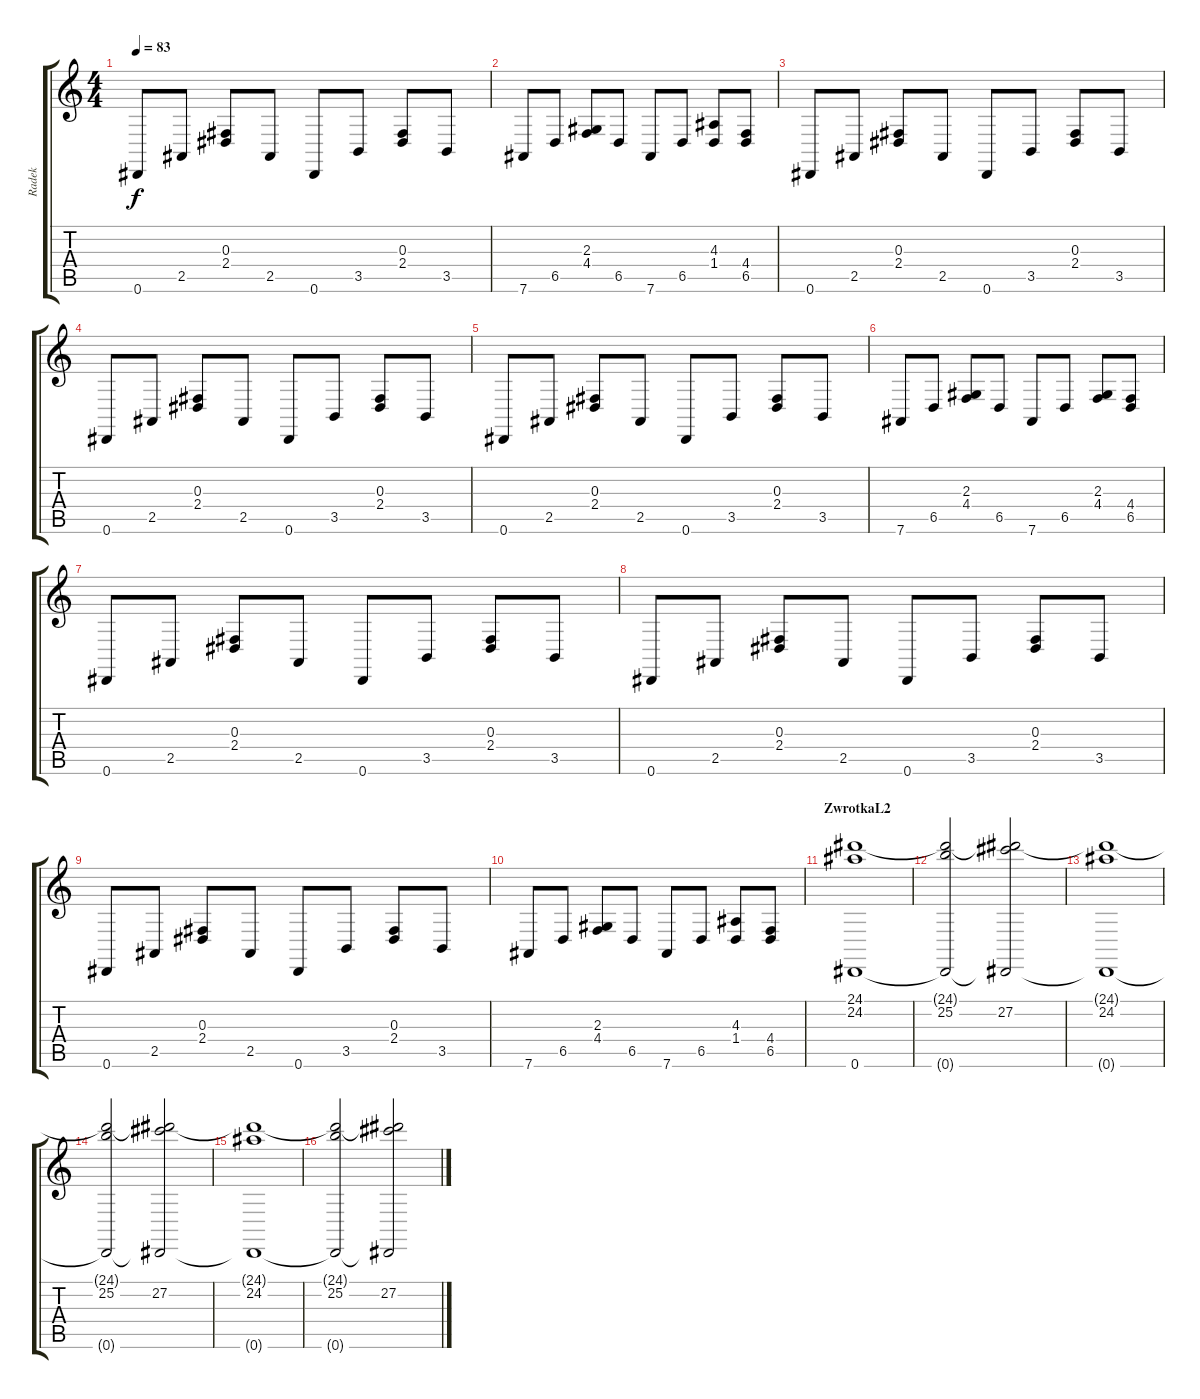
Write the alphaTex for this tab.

\track ("Radek" "Radek") {instrument churchorgan}
\staff {score tabs}
\tuning (Eb4 Bb3 Gb3 Db3 Ab2 Eb2) {hide}
\ts (4 4)
\tempo 83
\clef g2
\ks c
0.6.8{dy f} 2.5.8 (0.3 2.4).8 2.5.8 0.6.8 3.5.8 (0.3 2.4).8 3.5.8 |
7.6.8 6.5.8 (2.3 4.4).8 6.5.8 7.6.8 6.5.8 (4.3 1.4).8 (4.4 6.5).8 |
0.6.8 2.5.8 (0.3 2.4).8 2.5.8 0.6.8 3.5.8 (0.3 2.4).8 3.5.8 |
0.6.8 2.5.8 (0.3 2.4).8 2.5.8 0.6.8 3.5.8 (0.3 2.4).8 3.5.8 |
0.6.8 2.5.8 (0.3 2.4).8 2.5.8 0.6.8 3.5.8 (0.3 2.4).8 3.5.8 |
7.6.8 6.5.8 (2.3 4.4).8 6.5.8 7.6.8 6.5.8 (2.3 4.4).8 (4.4 6.5).8 |
0.6.8 2.5.8 (0.3 2.4).8 2.5.8 0.6.8 3.5.8 (0.3 2.4).8 3.5.8 |
0.6.8 2.5.8 (0.3 2.4).8 2.5.8 0.6.8 3.5.8 (0.3 2.4).8 3.5.8 |
0.6.8 2.5.8 (0.3 2.4).8 2.5.8 0.6.8 3.5.8 (0.3 2.4).8 3.5.8 |
7.6.8 6.5.8 (2.3 4.4).8 6.5.8 7.6.8 6.5.8 (4.3 1.4).8 (4.4 6.5).8 |
\section ("" "ZwrotkaL2")
(24.1 24.2 0.6).1{volume 6 instrument pad2warm} |
(24.1{t} 25.2 0.6{t}).2 (24.1{t} 27.2 0.6{t}).2 |
(24.1{t} 24.2 0.6{t}).1 |
(24.1{t} 25.2 0.6{t}).2 (24.1{t} 27.2 0.6{t}).2 |
(24.1{t} 24.2 0.6{t}).1 |
(24.1{t} 25.2 0.6{t}).2 (24.1{t} 27.2 0.6{t}).2
